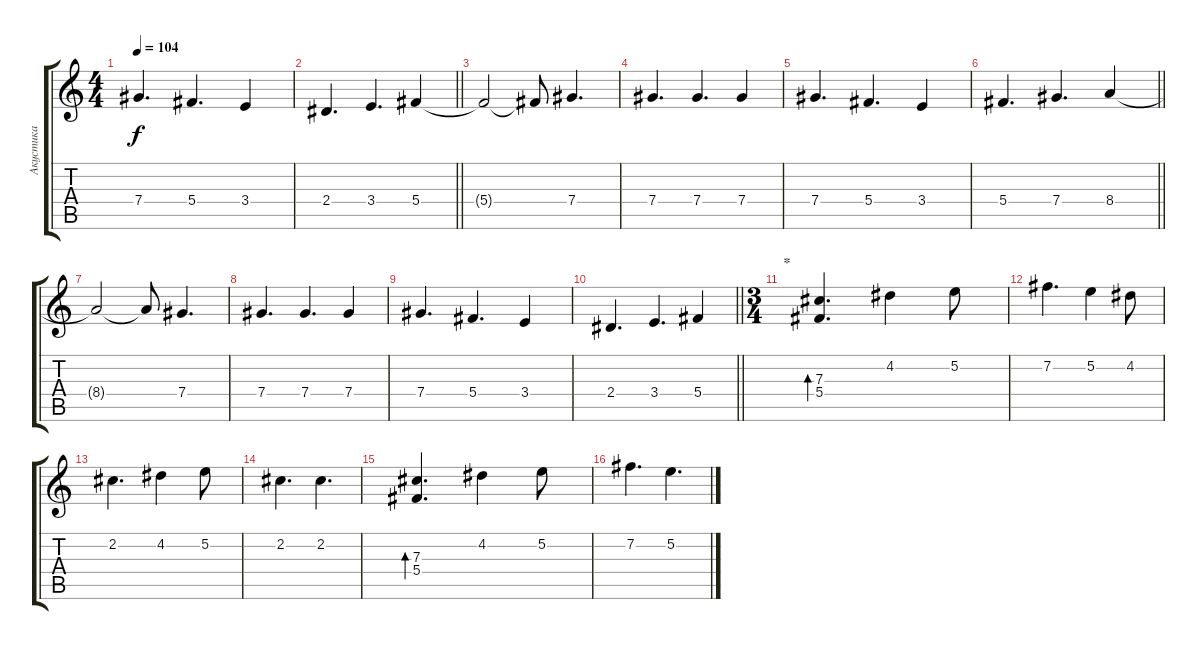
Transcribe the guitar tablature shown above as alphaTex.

\track ("Акустика" "Акустика") {instrument acousticguitarsteel}
\staff {score tabs}
\tuning (E4 B3 Gb3 Db3 A2 E2) {hide}
\ts (4 4)
\tempo 104
\clef g2
\ks c
7.4.4{d dy f} 5.4.4{d} 3.4.4 |
\barLineRight lightlight
2.4.4{d} 3.4.4{d} 5.4.4 |
5.4{t}.2 5.4{t}.8 7.4.4{d} |
7.4.4{d} 7.4.4{d} 7.4.4 |
7.4.4{d} 5.4.4{d} 3.4.4 |
\barLineRight lightlight
5.4.4{d} 7.4.4{d} 8.4.4 |
8.4{t}.2 8.4{t}.8 7.4.4{d} |
7.4.4{d} 7.4.4{d} 7.4.4 |
7.4.4{d} 5.4.4{d} 3.4.4 |
\barLineRight lightlight
2.4.4{d} 3.4.4{d} 5.4.4 |
\ts (3 4)
\section ("" "*")
(7.3 5.4).4{d bd 30} 4.2.4 5.2.8 |
7.2.4{d} 5.2.4 4.2.8 |
2.2.4{d} 4.2.4 5.2.8 |
2.2.4{d} 2.2.4{d} |
(7.3 5.4).4{d bd 30} 4.2.4 5.2.8 |
7.2.4{d} 5.2.4{d}
